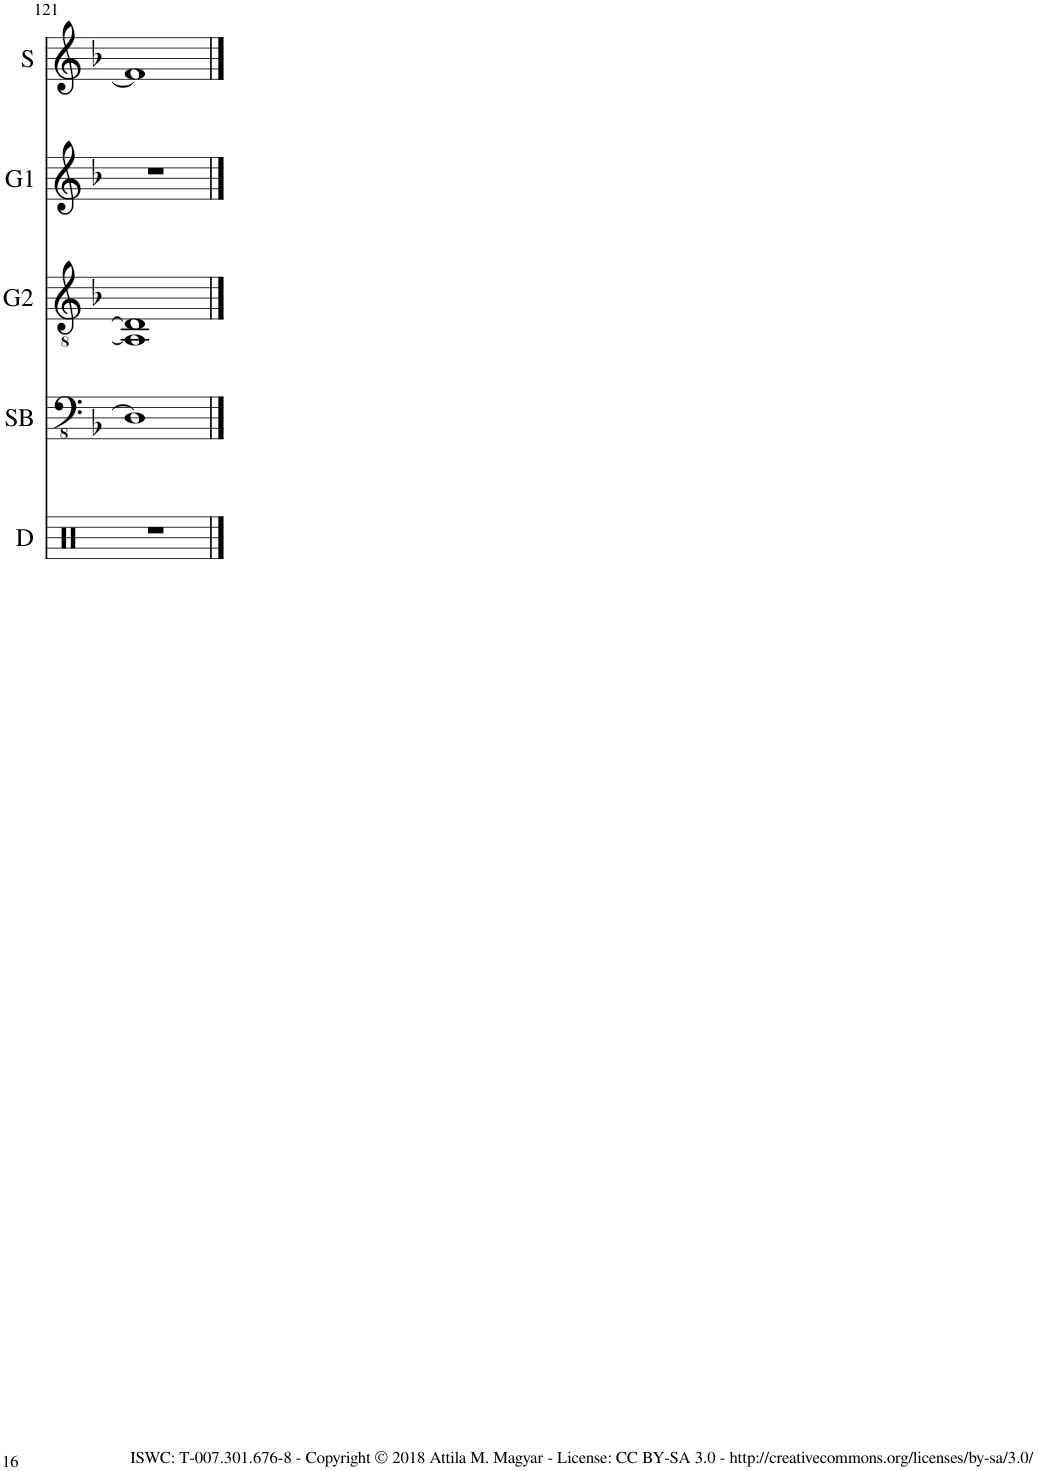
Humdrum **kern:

**kern	**kern	**kern	**kern	**kern
*part5	*part4	*part3	*part2	*part1
*staff5	*staff4	*staff3	*staff2	*staff1
*I"Drums	*I"Synth Bass	*I"Guitar 2	*I"Guitar 1	*I"Synth
*I'D	*I'SB	*I'G2	*I'G1	*I'S
!!LO:PB:g=z
*clefX	*clefFv4	*clefGv2	*clefG2	*clefG2
*k[]	*k[b-]	*k[b-]	*k[b-]	*k[b-]
*M4/4	*M4/4	*M4/4	*M4/4	*M4/4
=121	=121	=121	=121	=121
1r	1DD]	1AA] 1D]	1r	1f]
==	==	==	==	==
*-	*-	*-	*-	*-
